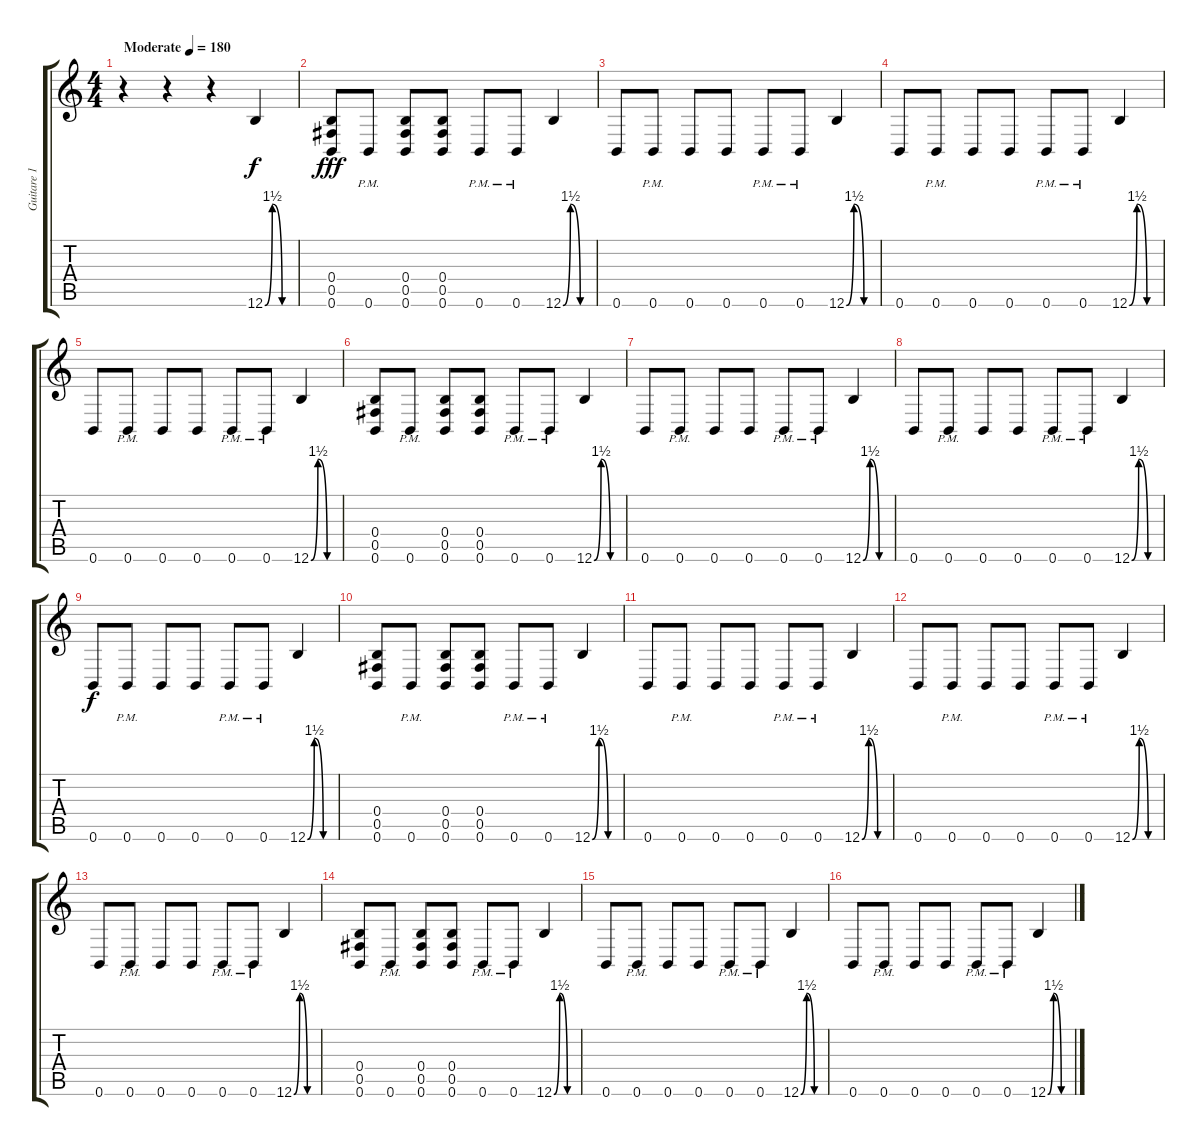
\track ("Guitare 1" "Guitare 1") {instrument distortionguitar}
\staff {score tabs}
\tuning (Db4 Ab3 E3 B2 Gb2 B1) {hide}
\ts (4 4)
\tempo (180 "Moderate")
\clef g2
\ks c
r.4{dy f instrument distortionguitar} r.4 r.4 12.6{be (custom 0 0 15 6 35 0 60 0)}.4 |
(0.4 0.5 0.6).8{dy fff} 0.6{pm}.8 (0.4 0.5 0.6).8 (0.4 0.5 0.6).8 0.6{pm}.8 0.6{pm}.8 12.6{be (custom 0 0 15 6 35 0 60 0)}.4 |
0.6.8 0.6{pm}.8 0.6.8 0.6.8 0.6{pm}.8 0.6{pm}.8 12.6{be (custom 0 0 15 6 35 0 60 0)}.4 |
0.6.8 0.6{pm}.8 0.6.8 0.6.8 0.6{pm}.8 0.6{pm}.8 12.6{be (custom 0 0 15 6 35 0 60 0)}.4 |
0.6.8 0.6{pm}.8 0.6.8 0.6.8 0.6{pm}.8 0.6{pm}.8 12.6{be (custom 0 0 15 6 35 0 60 0)}.4 |
(0.4 0.5 0.6).8 0.6{pm}.8 (0.4 0.5 0.6).8 (0.4 0.5 0.6).8 0.6{pm}.8 0.6{pm}.8 12.6{be (custom 0 0 15 6 35 0 60 0)}.4 |
0.6.8 0.6{pm}.8 0.6.8 0.6.8 0.6{pm}.8 0.6{pm}.8 12.6{be (custom 0 0 15 6 35 0 60 0)}.4 |
0.6.8 0.6{pm}.8 0.6.8 0.6.8 0.6{pm}.8 0.6{pm}.8 12.6{be (custom 0 0 15 6 35 0 60 0)}.4 |
0.6.8{dy f} 0.6{pm}.8 0.6.8 0.6.8 0.6{pm}.8 0.6{pm}.8 12.6{be (custom 0 0 15 6 35 0 60 0)}.4 |
(0.4 0.5 0.6).8 0.6{pm}.8 (0.4 0.5 0.6).8 (0.4 0.5 0.6).8 0.6{pm}.8 0.6{pm}.8 12.6{be (custom 0 0 15 6 35 0 60 0)}.4 |
0.6.8 0.6{pm}.8 0.6.8 0.6.8 0.6{pm}.8 0.6{pm}.8 12.6{be (custom 0 0 15 6 35 0 60 0)}.4 |
0.6.8 0.6{pm}.8 0.6.8 0.6.8 0.6{pm}.8 0.6{pm}.8 12.6{be (custom 0 0 15 6 35 0 60 0)}.4 |
0.6.8 0.6{pm}.8 0.6.8 0.6.8 0.6{pm}.8 0.6{pm}.8 12.6{be (custom 0 0 15 6 35 0 60 0)}.4 |
(0.4 0.5 0.6).8 0.6{pm}.8 (0.4 0.5 0.6).8 (0.4 0.5 0.6).8 0.6{pm}.8 0.6{pm}.8 12.6{be (custom 0 0 15 6 35 0 60 0)}.4 |
0.6.8 0.6{pm}.8 0.6.8 0.6.8 0.6{pm}.8 0.6{pm}.8 12.6{be (custom 0 0 15 6 35 0 60 0)}.4 |
0.6.8 0.6{pm}.8 0.6.8 0.6.8 0.6{pm}.8 0.6{pm}.8 12.6{be (custom 0 0 15 6 35 0 60 0)}.4
